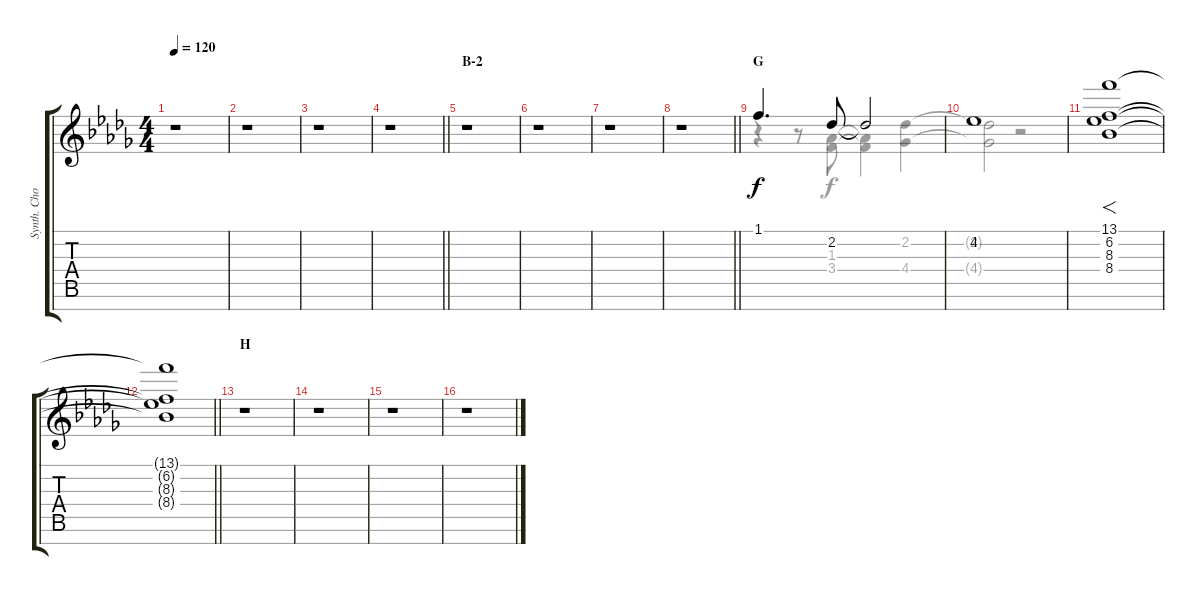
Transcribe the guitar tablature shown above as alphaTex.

\track ("Synth. Chorus" "Synth. Cho") {instrument lead6voice}
\staff {score tabs}
\tuning (E5 B4 G4 D4 A3 E3 B2) {hide}
\voice
\ts (4 4)
\tempo 120
\clef g2
\ks db
r.1{dy f} |
r.1 |
r.1 |
\barLineRight lightlight
r.1 |
\section ("" "B-2")
r.1 |
r.1 |
r.1 |
\barLineRight lightlight
r.1 |
\section ("" "G")
1.1.4{d} 2.2.8 2.2{t}.2 |
4.2.1 |
(13.1 6.2 8.3 8.4).1{f} |
\barLineRight lightlight
(13.1{t} 6.2{t} 8.3{t} 8.4{t}).1 |
\section ("" "H")
r.1 |
r.1 |
r.1 |
r.1
\voice
\clef g2
\ottava regular
\simile none
\ks db
|
|
|
\barLineRight lightlight
|
|
|
|
\barLineRight lightlight
|
r.4 r.8 (1.3 3.4).8 (1.3{t} 3.4{t}).4 (2.2 4.4).4 |
(2.2{t} 4.4{t}).2 r.2 |
|
\barLineRight lightlight
|
|
|
|
